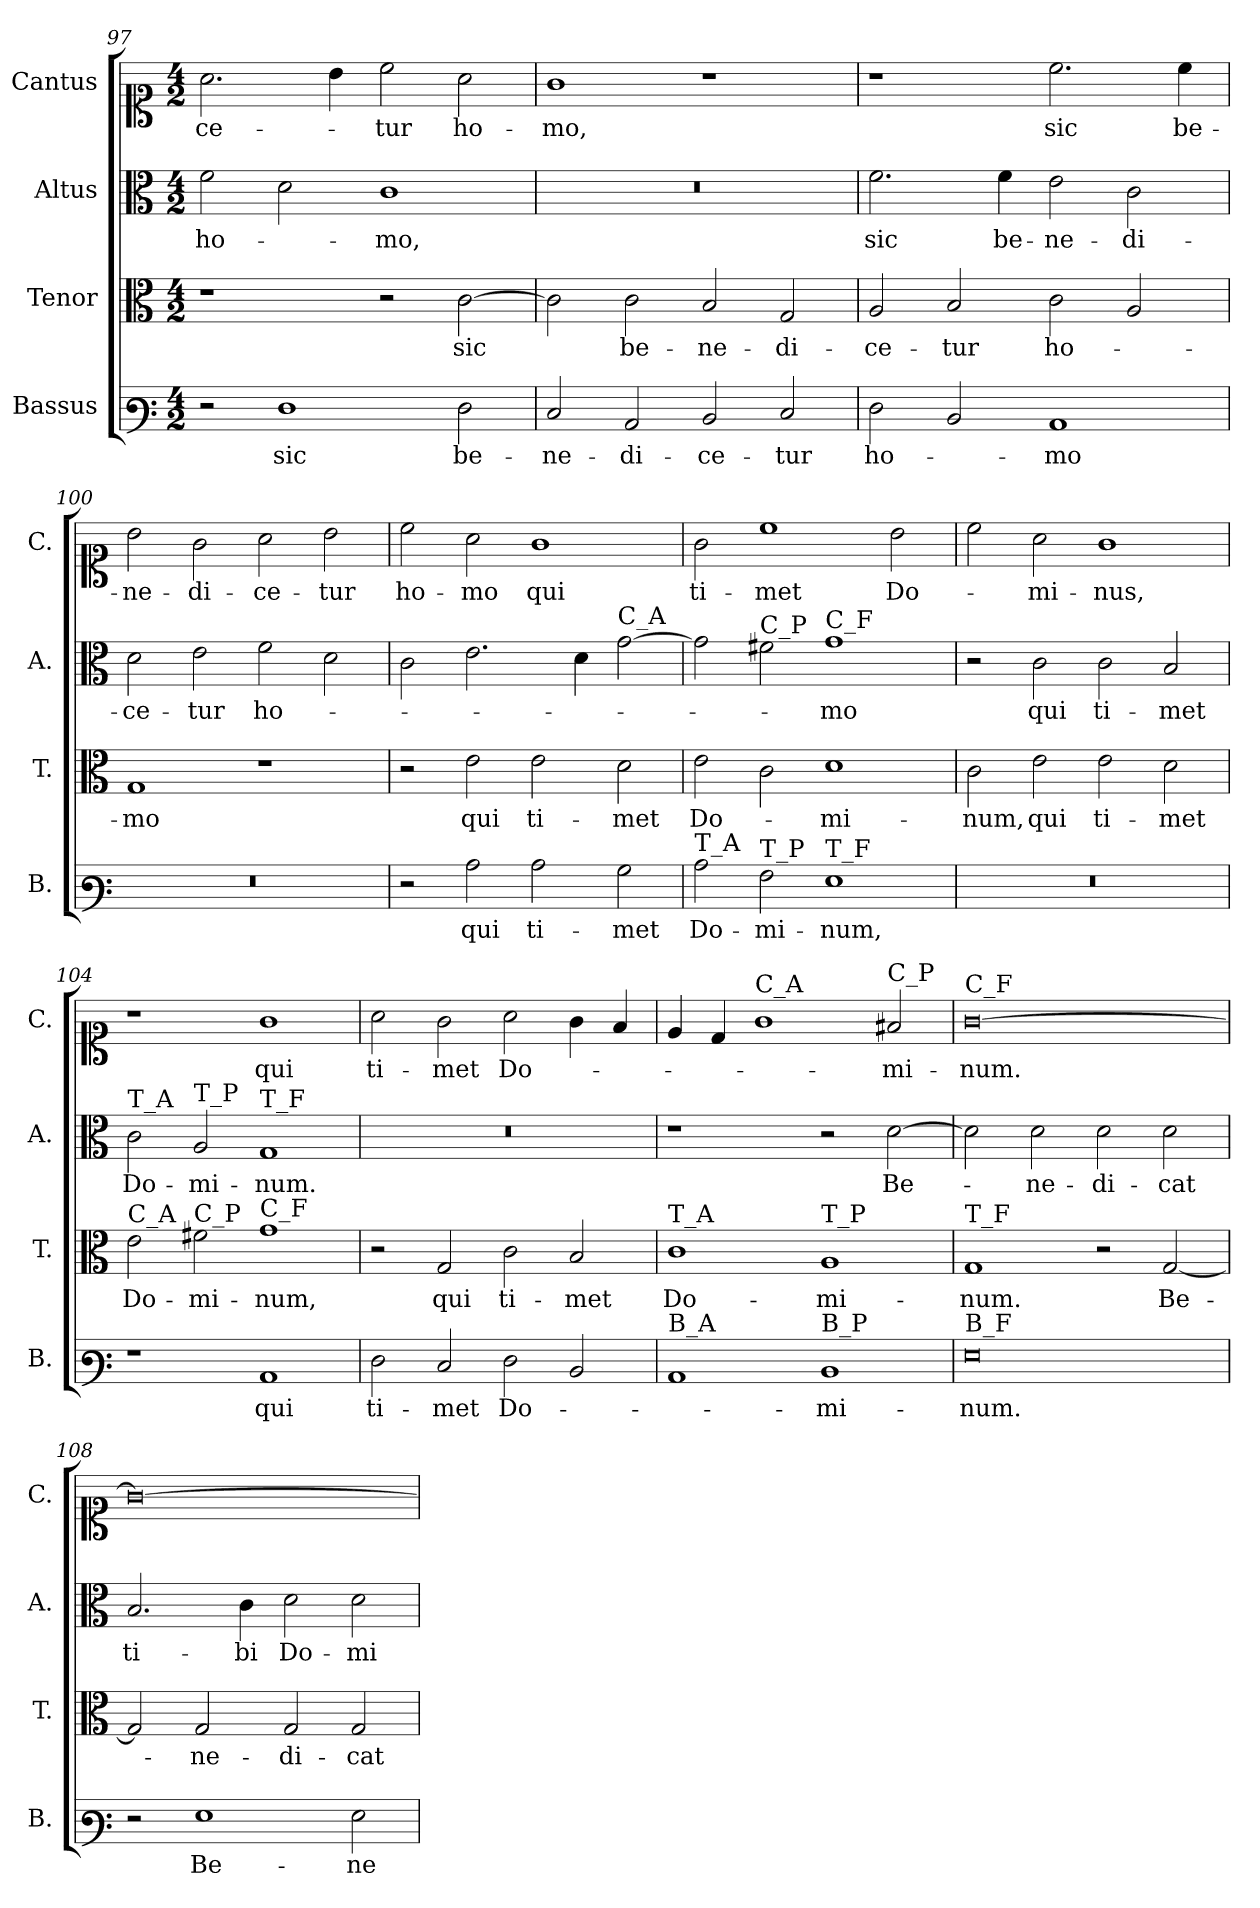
**kern	**text	**kern	**text	**kern	**text	**kern	**text
*part4	*part4	*part3	*part3	*part2	*part2	*part1	*part1
*staff4	*staff4	*staff3	*staff3	*staff2	*staff2	*staff1	*staff1
*I"Bassus	*	*I"Tenor	*	*I"Altus	*	*I"Cantus	*
*I'B.	*	*I'T.	*	*I'A.	*	*I'C.	*
*clefF3	*	*clefC3	*	*clefC3	*	*clefC1	*
*k[]	*	*k[]	*	*k[]	*	*k[]	*
*M4/2	*	*M4/2	*	*M4/2	*	*M4/2	*
=97	=97	=97	=97	=97	=97	=97	=97
2r	.	1r	.	2f\	ho-	2.a\	-ce-
1F	sic	.	.	2d\	.	.	.
.	.	.	.	.	.	4b\	.
.	.	2r	.	1c	-mo,	2cc\	-tur
2F\	be-	[2c\	sic	.	.	2a\	ho-
=98	=98	=98	=98	=98	=98	=98	=98
!	!	!	!	!LO:N:vis=1	!	!	!
2E/	-ne-	2c\]	.	0r	.	1g	-mo,
2C/	-di-	2c\	be-	.	.	.	.
2D/	-ce-	2B/	-ne-	.	.	1r	.
2E/	-tur	2G/	-di-	.	.	.	.
=99	=99	=99	=99	=99	=99	=99	=99
2F\	ho-	2A/	-ce-	2.f\	sic	1r	.
2D/	.	2B/	-tur	.	.	.	.
.	.	.	.	4f\	be-	.	.
1C	-mo	2c\	ho-	2e\	-ne-	2.cc\	sic
.	.	2A/	.	2c\	-di-	.	.
.	.	.	.	.	.	4cc\	be-
!!LO:LB:g=z
=100	=100	=100	=100	=100	=100	=100	=100
!LO:N:vis=1	!	!	!	!	!	!	!
0r	.	1G	-mo	2d\	-ce-	2b\	-ne-
.	.	.	.	2e\	-tur	2g\	-di-
.	.	1r	.	2f\	ho-	2a\	-ce-
.	.	.	.	2d\	.	2b\	-tur
=101	=101	=101	=101	=101	=101	=101	=101
2r	.	2r	.	2c\	.	2cc\	ho-
2c\	qui	2e\	qui	2.e\	.	2a\	-mo
2c\	ti-	2e\	ti-	.	.	1g	qui
.	.	.	.	4d\	.	.	.
!	!	!	!	!LO:TX:a:t=C_A	!	!	!
2B\	-met	2d\	-met	[2g\	.	.	.
=102	=102	=102	=102	=102	=102	=102	=102
!LO:TX:a:t=T_A	!	!	!	!	!	!	!
2c\	Do-	2e\	Do-	2g\]	.	2g\	ti-
!	!	!	!	!LO:TX:a:t=C_P	!	!	!
!LO:TX:a:t=T_P	!	!	!	!	!	!	!
2A\	-mi-	2c\	.	2f#X\	.	1cc	-met
!	!	!	!	!LO:TX:a:t=C_F	!	!	!
!LO:TX:a:t=T_F	!	!	!	!	!	!	!
1G	-num,	1d	-mi-	1g	-mo	.	.
.	.	.	.	.	.	2b\	Do-
=103	=103	=103	=103	=103	=103	=103	=103
!LO:N:vis=1	!	!	!	!	!	!	!
0r	.	2c\	-num,	2r	.	2cc\	.
.	.	2e\	qui	2c\	qui	2a\	-mi-
.	.	2e\	ti-	2c\	ti-	1g	-nus,
.	.	2d\	-met	2B/	-met	.	.
!!LO:PB:g=z
=104	=104	=104	=104	=104	=104	=104	=104
!	!	!	!	!LO:TX:a:t=T_A	!	!	!
!	!	!LO:TX:a:t=C_A	!	!	!	!	!
1r	.	2e\	Do-	2c\	Do-	1r	.
!	!	!	!	!LO:TX:a:t=T_P	!	!	!
!	!	!LO:TX:a:t=C_P	!	!	!	!	!
.	.	2f#X\	-mi-	2A/	-mi-	.	.
!	!	!	!	!LO:TX:a:t=T_F	!	!	!
!	!	!LO:TX:a:t=C_F	!	!	!	!	!
1C	qui	1g	-num,	1G	-num.	1g	qui
=105	=105	=105	=105	=105	=105	=105	=105
!	!	!	!	!LO:N:vis=1	!	!	!
2F\	ti-	2r	.	0r	.	2a\	ti-
2E/	-met	2G/	qui	.	.	2g\	met
2F\	Do-	2c\	ti-	.	.	2a\	Do-
2D/	.	2B/	-met	.	.	4g\	.
.	.	.	.	.	.	4f/	.
=106	=106	=106	=106	=106	=106	=106	=106
!	!	!LO:TX:a:t=T_A	!	!	!	!	!
!LO:TX:a:t=B_A	!	!	!	!	!	!	!
1C	.	1c	Do-	1r	.	4e/	.
.	.	.	.	.	.	4d/	.
!	!	!	!	!	!	!LO:TX:a:t=C_A	!
.	.	.	.	.	.	1g	.
!	!	!LO:TX:a:t=T_P	!	!	!	!	!
!LO:TX:a:t=B_P	!	!	!	!	!	!	!
1D	-mi-	1A	-mi-	2r	.	.	.
!	!	!	!	!	!	!LO:TX:a:t=C_P	!
.	.	.	.	[2d\	Be-	2f#X/	-mi-
=107	=107	=107	=107	=107	=107	=107	=107
!	!	!	!	!	!	!LO:TX:a:t=C_F	!
!	!	!LO:TX:a:t=T_F	!	!	!	!	!
!LO:TX:a:t=B_F	!	!	!	!	!	!	!
0G	-num.	1G	-num.	2d\]	.	[0g	-num.
.	.	.	.	2d\	-ne-	.	.
.	.	2r	.	2d\	-di-	.	.
.	.	[2G/	Be-	2d\	-cat	.	.
=108	=108	=108	=108	=108	=108	=108	=108
2r	.	2G/]	.	2.B/	ti-	0g_	.
1G	Be-	2G/	-ne-	.	.	.	.
.	.	.	.	4c\	-bi	.	.
.	.	2G/	-di-	2d\	Do-	.	.
2G\	-ne-	2G/	-cat	2d\	-mi-	.	.
=	=	=	=	=	=	=	=
*-	*-	*-	*-	*-	*-	*-	*-
